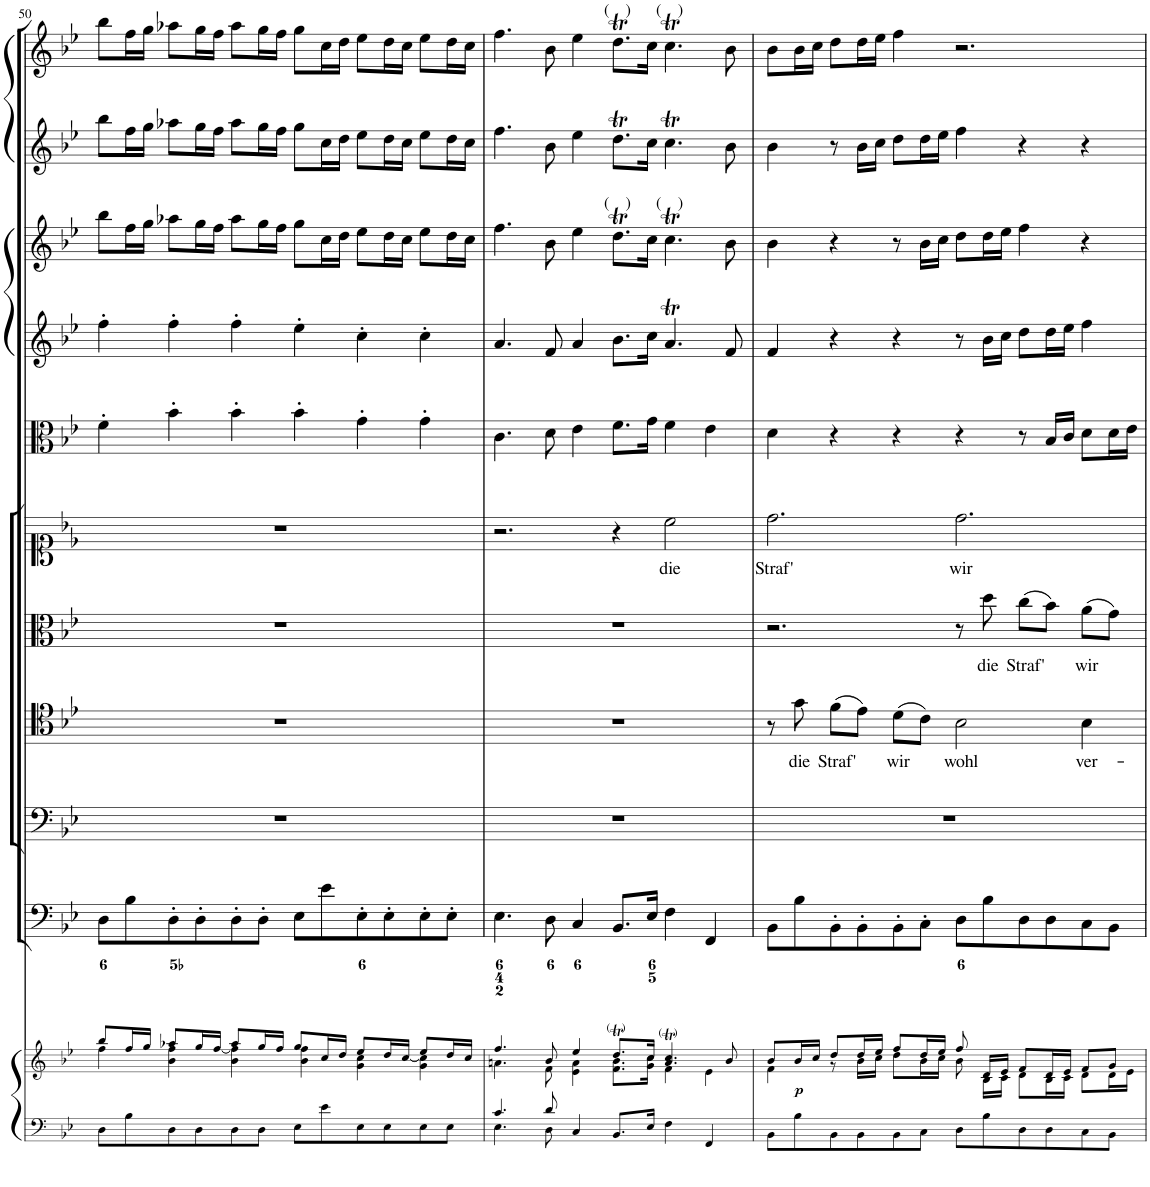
**kern	**kern	**dynam	**kern	**kern	**kern	**text	**kern	**text	**kern	**text	**kern	**kern	**kern	**kern	**kern
*part11	*part11	*part11	*part10	*part9	*part8	*part8	*part7	*part7	*part6	*part6	*part5	*part4	*part3	*part2	*part1
*staff12	*staff11	*staff11/12	*staff10	*staff9	*staff8	*staff8	*staff7	*staff7	*staff6	*staff6	*staff5	*staff4	*staff3	*staff2	*staff1
*I"Piano reduction	*	*	*I"Continuo	*I"Basso	*I"Tenore	*	*I"Alto	*	*I"Soprano Corno col Soprano	*	*I"Viola	*I"Violino II	*I"Violino I	*I"Oboe II	*I"Oboe I
*I'Pno	*	*	*	*	*	*	*	*	*	*	*I'Vla	*I'Vln	*I'Vln	*I'Ob	*I'Ob
!!LO:PB:g=z
*clefF4	*clefG2	*	*clefF4	*clefF4	*clefC4	*	*clefC3	*	*clefC1	*	*clefC3	*clefG2	*clefG2	*clefG2	*clefG2
*k[b-e-]	*k[b-e-]	*	*k[b-e-]	*k[b-e-]	*k[b-e-]	*	*k[b-e-]	*	*k[b-e-]	*	*k[b-e-]	*k[b-e-]	*k[b-e-]	*k[b-e-]	*k[b-e-]
*M6/4	*M6/4	*	*M6/4	*M6/4	*M6/4	*	*M6/4	*	*M6/4	*	*M6/4	*M6/4	*M6/4	*M6/4	*M6/4
=50	=50	=50	=50	=50	=50	=50	=50	=50	=50	=50	=50	=50	=50	=50	=50
*	*^	*	*	*	*	*	*	*	*	*	*	*	*	*	*
8D\L	8bb-/L	4ff\	.	8D\L	1.r	1.r	.	1.r	.	1.r	.	4f'\	4ff'\	8bb-\L	8bb-\L	8bb-\L
8B-\	16ff/L	.	.	8B-\	.	.	.	.	.	.	.	.	.	16ff\L	16ff\L	16ff\L
.	16gg/JJ	.	.	.	.	.	.	.	.	.	.	.	.	16gg\JJ	16gg\JJ	16gg\JJ
8D\	8aa-X/L	4b-\ 4ff\	.	8D'\	.	.	.	.	.	.	.	4b-'\	4ff'\	8aa-X\L	8aa-X\L	8aa-X\L
8D\	16gg/L	.	.	8D'\	.	.	.	.	.	.	.	.	.	16gg\L	16gg\L	16gg\L
.	[<16ff/JJ	.	.	.	.	.	.	.	.	.	.	.	.	16ff\JJ	16ff\JJ	16ff\JJ
8D\	8aa-/L	4b-\ 4ff\]	.	8D'\	.	.	.	.	.	.	.	4b-'\	4ff'\	8aa-\L	8aa-\L	8aa-\L
8D\J	16gg/L	.	.	8D'\J	.	.	.	.	.	.	.	.	.	16gg\L	16gg\L	16gg\L
.	16ff/JJ	.	.	.	.	.	.	.	.	.	.	.	.	16ff\JJ	16ff\JJ	16ff\JJ
8E-\L	8gg/L	4b-\ 4ff\	.	8E-\L	.	.	.	.	.	.	.	4b-'\	4ee-'\	8gg\L	8gg\L	8gg\L
8e-\	16cc/L	.	.	8e-\	.	.	.	.	.	.	.	.	.	16cc\L	16cc\L	16cc\L
.	16dd/JJ	.	.	.	.	.	.	.	.	.	.	.	.	16dd\JJ	16dd\JJ	16dd\JJ
8E-\	8ee-/L	4g\ 4cc\	.	8E-'\	.	.	.	.	.	.	.	4g'\	4cc'\	8ee-\L	8ee-\L	8ee-\L
8E-\	16dd/L	.	.	8E-'\	.	.	.	.	.	.	.	.	.	16dd\L	16dd\L	16dd\L
.	[<16cc/JJ	.	.	.	.	.	.	.	.	.	.	.	.	16cc\JJ	16cc\JJ	16cc\JJ
8E-\	8ee-/L	4g\ 4cc\]	.	8E-'\	.	.	.	.	.	.	.	4g'\	4cc'\	8ee-\L	8ee-\L	8ee-\L
8E-\J	16dd/L	.	.	8E-'\J	.	.	.	.	.	.	.	.	.	16dd\L	16dd\L	16dd\L
.	16cc/JJ	.	.	.	.	.	.	.	.	.	.	.	.	16cc\JJ	16cc\JJ	16cc\JJ
=51	=51	=51	=51	=51	=51	=51	=51	=51	=51	=51	=51	=51	=51	=51	=51	=51
*^	*	*	*	*	*	*	*	*	*	*	*	*	*	*	*	*
4.c/	4.E-\	4.ff/	4.an\	.	4.E-\	1.r	1.r	.	1.r	.	2.r	.	4.c\	4.a/	4.ff\	4.ff\	4.ff\
8d/	8D\	8b-/	8f\	.	8D\	.	.	.	.	.	.	.	8d\	8f/	8b-\	8b-\	8b-\
4ryy	4C/	4ee-/	4e-\ 4a\	.	4C/	.	.	.	.	.	.	.	4e-\	4a/	4ee-\	4ee-\	4ee-\
!	!	!	!	!	!	!	!	!	!	!	!	!	!	!	!	!	!LO:TX:a:t=(    )
!	!	!	!	!	!	!	!	!	!	!	!	!	!	!	!LO:TX:a:t=(    )	!	!
!	!	!LO:TX:a:t=(    )	!	!	!	!	!	!	!	!	!	!	!	!	!	!	!
2.ryy	8.BB-/L	8.ddt/L	8.f\ 8.b-\L	.	8.BB-/L	.	.	.	.	.	4r	.	8.f\L	8.b-\L	8.ddt\L	8.ddt\L	8.ddt\L
.	16E-/Jk	16cc/Jk	16g\ 16cc\Jk	.	16E-/Jk	.	.	.	.	.	.	.	16g\Jk	16cc\Jk	16cc\Jk	16cc\Jk	16cc\Jk
!	!	!	!	!	!	!	!	!	!	!	!	!	!	!	!	!	!LO:TX:a:t=(    )
!	!	!	!	!	!	!	!	!	!	!	!	!	!	!	!LO:TX:a:t=(    )	!	!
!	!	!LO:TX:a:t=(    )	!	!	!	!	!	!	!	!	!	!	!	!	!	!	!
!	!	!	!	!	!	!	!	!	!	!	!	!LO:LY:b	!	!	!	!	!
.	4F\	4.a/T 4.cc/T	4f\	.	4F\	.	.	.	.	.	2cc\	die	4f\	4.at/	4.ccT\	4.ccT\	4.ccT\
.	4FF/	.	4e-\	.	4FF/	.	.	.	.	.	.	.	4e-\	.	.	.	.
.	.	8b-/	.	.	.	.	.	.	.	.	.	.	.	8f/	8b-\	8b-\	8b-\
*v	*v	*	*	*	*	*	*	*	*	*	*	*	*	*	*	*	*
=52	=52	=52	=52	=52	=52	=52	=52	=52	=52	=52	=52	=52	=52	=52	=52	=52
!	!	!	!	!	!	!	!	!	!	!	!LO:LY:b	!	!	!	!	!
8BB-\L	8b-/L	4f\	.	8BB-\L	1.r	8r	.	2.r	.	2.dd\	Straf'	4d\	4f/	4b-\	4b-\	8b-\L
!	!	!	!LO:DY:b	!	!	!	!LO:LY:b	!	!	!	!	!	!	!	!	!
8B-\	16b-/L	.	p	8B-\	.	8g\	die	.	.	.	.	.	.	.	.	16b-\L
.	16cc/JJ	.	.	.	.	.	.	.	.	.	.	.	.	.	.	16cc\JJ
!	!	!	!	!	!	!	!LO:LY:b	!	!	!	!	!	!	!	!	!
8BB-\	8dd/L	8r	.	8BB-'\	.	(8f\L	Straf'	.	.	.	.	4r	4r	4r	8r	8dd\L
8BB-\	16dd/L	16b-\LL	.	8BB-'\	.	8e-\J)	.	.	.	.	.	.	.	.	16b-\LL	16dd\L
.	16ee-/JJ	16cc\JJ	.	.	.	.	.	.	.	.	.	.	.	.	16cc\JJ	16ee-\JJ
!	!	!	!	!	!	!	!LO:LY:b	!	!	!	!	!	!	!	!	!
8BB-\	8ff/L	8dd\L	.	8BB-'\	.	(8d\L	wir	.	.	.	.	4r	4r	8r	8dd\L	4ff\
8C\J	16dd/L	16b-\L	.	8C'\J	.	8c\J)	.	.	.	.	.	.	.	16b-\LL	16dd\L	.
.	16ee-/JJ	16cc\JJ	.	.	.	.	.	.	.	.	.	.	.	16cc\JJ	16ee-\JJ	.
!	!	!	!	!	!	!	!LO:LY:b	!	!	!	!LO:LY:b	!	!	!	!	!
8D\L	8ff/	8b-\	.	8D\L	.	2B-\	wohl	8r	.	2.dd\	wir	4r	8r	8dd\L	4ff\	2.r
!	!	!	!	!	!	!	!	!	!LO:LY:b	!	!	!	!	!	!	!
8B-\	16d/LL	16B-\LL	.	8B-\	.	.	.	8dd\	die	.	.	.	16b-\LL	16dd\L	.	.
.	16e-/JJ	16c\JJ	.	.	.	.	.	.	.	.	.	.	16cc\JJ	16ee-\JJ	.	.
!	!	!	!	!	!	!	!	!	!LO:LY:b	!	!	!	!	!	!	!
8D\	8f/L	8d\L	.	8D\	.	.	.	(8cc\L	Straf'	.	.	8r	8dd\L	4ff\	4r	.
8D\	16d/L	16B-\L	.	8D\	.	.	.	8b-\J)	.	.	.	16B-/LL	16dd\L	.	.	.
.	16e-/JJ	16c\JJ	.	.	.	.	.	.	.	.	.	16c/JJ	16ee-\JJ	.	.	.
!	!	!	!	!	!	!	!LO:LY:b	!	!LO:LY:b	!	!	!	!	!	!	!
8C\	8f/L	8d\L	.	8C\	.	4B-\	ver-	(8a\L	wir	.	.	8d\L	4ff\	4r	4r	.
8BB-\J	8g/J	16d\L	.	8BB-\J	.	.	.	8g\J)	.	.	.	16d\L	.	.	.	.
.	.	16e-\JJ	.	.	.	.	.	.	.	.	.	16e-\JJ	.	.	.	.
*	*v	*v	*	*	*	*	*	*	*	*	*	*	*	*	*	*
=	=	=	=	=	=	=	=	=	=	=	=	=	=	=	=
*-	*-	*-	*-	*-	*-	*-	*-	*-	*-	*-	*-	*-	*-	*-	*-
